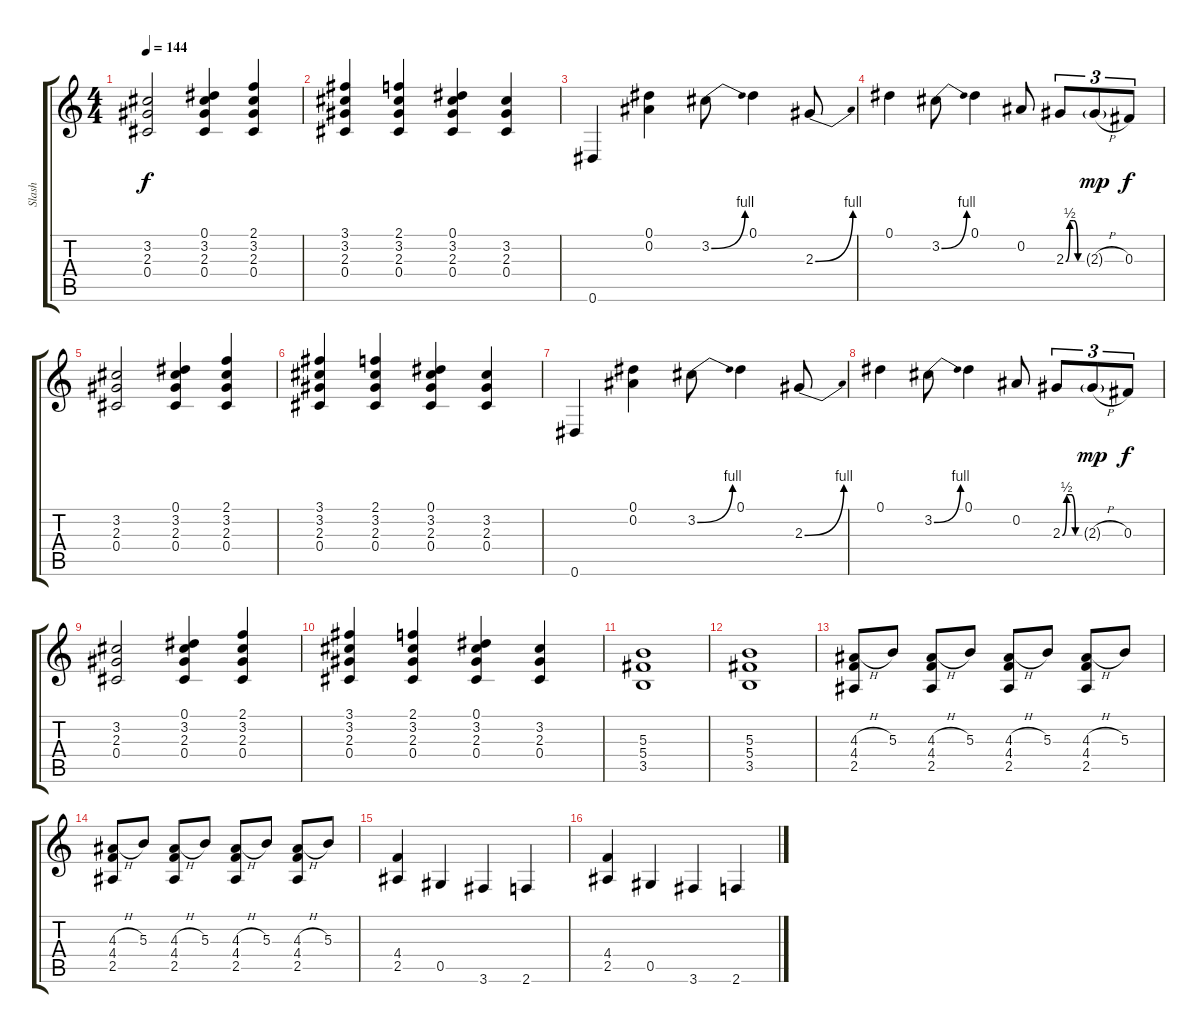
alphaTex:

\track ("Slash" "Slash") {instrument distortionguitar}
\staff {score tabs}
\tuning (Eb4 Bb3 Gb3 Db3 Ab2 Eb2) {hide}
\ts (4 4)
\tempo 144
\clef g2
\ks c
(3.2 2.3 0.4).2{dy f} (0.1 3.2 2.3 0.4).4 (2.1 3.2 2.3 0.4).4 |
(3.1 3.2 2.3 0.4).4 (2.1 3.2 2.3 0.4).4 (0.1 3.2 2.3 0.4).4 (3.2 2.3 0.4).4 |
0.6.4 (0.1 0.2).4 3.2{be (bend 0 0 60 4)}.8 0.1.4 2.3{be (bend 0 0 60 4)}.8 |
0.1.4 3.2{be (bend 0 0 60 4)}.8 0.1.4 0.2.8 2.3{be (custom 0 0 15 2 30 2 45 0 60 0)}.8{tu (3 2)} 2.3{h g}.8{tu (3 2) dy mp} 0.3.8{tu (3 2) dy f} |
(3.2 2.3 0.4).2 (0.1 3.2 2.3 0.4).4 (2.1 3.2 2.3 0.4).4 |
(3.1 3.2 2.3 0.4).4 (2.1 3.2 2.3 0.4).4 (0.1 3.2 2.3 0.4).4 (3.2 2.3 0.4).4 |
0.6.4 (0.1 0.2).4 3.2{be (bend 0 0 60 4)}.8 0.1.4 2.3{be (bend 0 0 60 4)}.8 |
0.1.4 3.2{be (bend 0 0 60 4)}.8 0.1.4 0.2.8 2.3{be (custom 0 0 15 2 30 2 45 0 60 0)}.8{tu (3 2)} 2.3{h g}.8{tu (3 2) dy mp} 0.3.8{tu (3 2) dy f} |
(3.2 2.3 0.4).2 (0.1 3.2 2.3 0.4).4 (2.1 3.2 2.3 0.4).4 |
(3.1 3.2 2.3 0.4).4 (2.1 3.2 2.3 0.4).4 (0.1 3.2 2.3 0.4).4 (3.2 2.3 0.4).4 |
(5.3 5.4 3.5).1 |
(5.3 5.4 3.5).1 |
(4.3{h} 4.4 2.5).8 5.3.8 (4.3{h} 4.4 2.5).8 5.3.8 (4.3{h} 4.4 2.5).8 5.3.8 (4.3{h} 4.4 2.5).8 5.3.8 |
(4.3{h} 4.4 2.5).8 5.3.8 (4.3{h} 4.4 2.5).8 5.3.8 (4.3{h} 4.4 2.5).8 5.3.8 (4.3{h} 4.4 2.5).8 5.3.8 |
(4.4 2.5).4 0.5.4 3.6.4 2.6.4 |
(4.4 2.5).4 0.5.4 3.6.4 2.6.4
